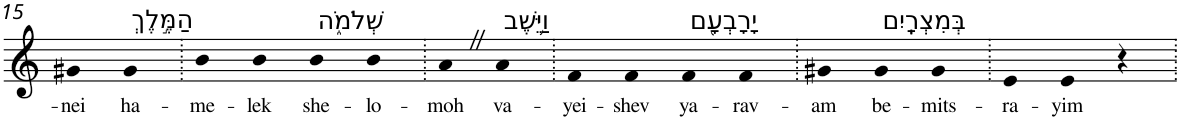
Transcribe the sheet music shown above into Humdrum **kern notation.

**kern	**text
*part1	*part1
*staff1	*staff1
*I"Piano	*
*I'Pno	*
!!LO:PB:g=z
*clefG2	*
*k[]	*
=15	=15
!	!LO:LY:b
4g#X	-nei
!LO:TX:a:t=הַמֶּ֣לֶךְ	!
!	!LO:LY:b
4g#	ha-
=16.	=16.
!	!LO:LY:b
4b	-me-
!	!LO:LY:b
4b	-lek
!LO:TX:a:t=שְׁלֹמֹ֑ה	!
!	!LO:LY:b
4b	she-
!	!LO:LY:b
4b	-lo-
=17.	=17.
!	!LO:LY:b
4aZ	-moh
!LO:TX:a:t=וַיֵּ֥שֶׁב	!
!	!LO:LY:b
4a	va-
=18.	=18.
!	!LO:LY:b
4f	-yei-
!	!LO:LY:b
4f	-shev
!LO:TX:a:t=יָרָבְעָ֖ם	!
!	!LO:LY:b
4f	ya-
!	!LO:LY:b
4f	-rav-
=19.	=19.
!	!LO:LY:b
4g#X	-am
!LO:TX:a:t=בְּמִצְרָֽיִם	!
!	!LO:LY:b
4g#	be-
!	!LO:LY:b
4g#	-mits-
=20.	=20.
!	!LO:LY:b
4e	-ra-
!	!LO:LY:b
4e	-yim
4r	.
=.	=.
*-	*-
